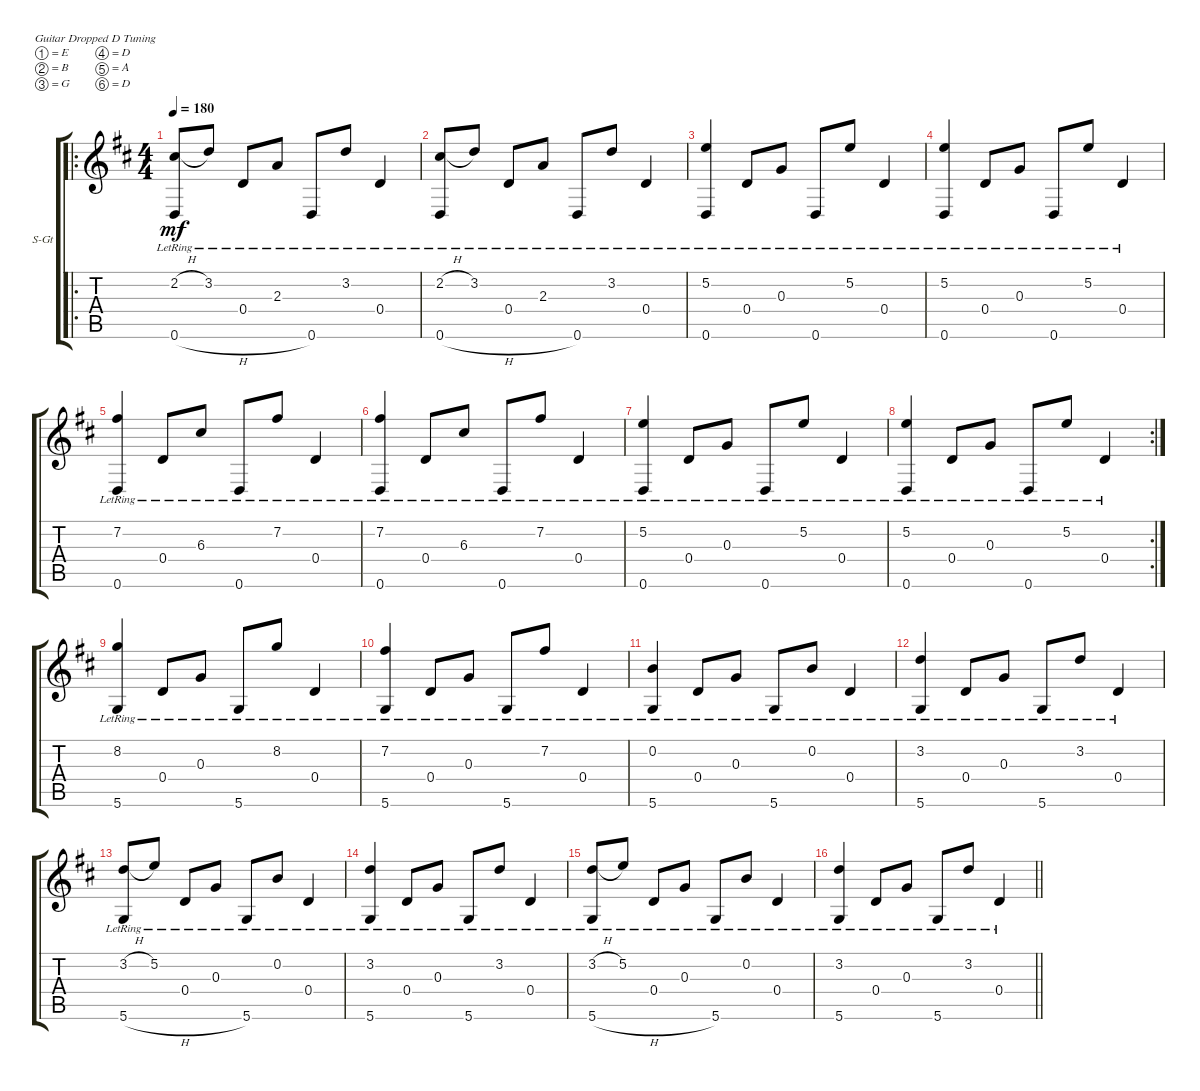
\defaultSystemsLayout 4
\bracketExtendMode groupsimilarinstruments
\firstSystemTrackNameOrientation horizontal
\otherSystemsTrackNameOrientation horizontal
\track ("Steel Guitar" "S-Gt") {instrument acousticguitarsteel}
\staff {score tabs}
\tuning (E4 B3 G3 D3 A2 D2)
\ro
\ts (4 4)
\tempo 180
\clef g2
\ks d
(0.6{h lr} 2.2{h lr}).8{dy mf instrument acousticguitarsteel} 3.2{lr}.8 0.4{lr}.8 2.3{lr}.8 0.6{lr}.8 3.2{lr}.8 0.4{lr}.4 |
(0.6{h lr} 2.2{h lr}).8 3.2{lr}.8 0.4{lr}.8 2.3{lr}.8 0.6{lr}.8 3.2{lr}.8 0.4{lr}.4 |
(0.6{lr} 5.2{lr}).4 0.4{lr}.8 0.3{lr}.8 0.6{lr}.8 5.2{lr}.8 0.4{lr}.4 |
(0.6{lr} 5.2{lr}).4 0.4{lr}.8 0.3{lr}.8 0.6{lr}.8 5.2{lr}.8 0.4{lr}.4 |
(0.6{lr} 7.2{lr}).4 0.4{lr}.8 6.3{lr}.8 0.6{lr}.8 7.2{lr}.8 0.4{lr}.4 |
(0.6{lr} 7.2{lr}).4 0.4{lr}.8 6.3{lr}.8 0.6{lr}.8 7.2{lr}.8 0.4{lr}.4 |
(0.6{lr} 5.2{lr}).4 0.4{lr}.8 0.3{lr}.8 0.6{lr}.8 5.2{lr}.8 0.4{lr}.4 |
\rc 2
(0.6{lr} 5.2{lr}).4 0.4{lr}.8 0.3{lr}.8 0.6{lr}.8 5.2{lr}.8 0.4{lr}.4 |
(5.6{lr} 8.2{lr}).4 0.4{lr}.8 0.3{lr}.8 5.6{lr}.8 8.2{lr}.8 0.4{lr}.4 |
(5.6{lr} 7.2{lr}).4 0.4{lr}.8 0.3{lr}.8 5.6{lr}.8 7.2{lr}.8 0.4{lr}.4 |
(5.6{lr} 0.2{lr}).4 0.4{lr}.8 0.3{lr}.8 5.6{lr}.8 0.2{lr}.8 0.4{lr}.4 |
(5.6{lr} 3.2{lr}).4 0.4{lr}.8 0.3{lr}.8 5.6{lr}.8 3.2{lr}.8 0.4{lr}.4 |
(5.6{h lr} 3.2{h lr}).8 5.2{lr}.8 0.4{lr}.8 0.3{lr}.8 5.6{lr}.8 0.2{lr}.8 0.4{lr}.4 |
(5.6{lr} 3.2{lr}).4 0.4{lr}.8 0.3{lr}.8 5.6{lr}.8 3.2{lr}.8 0.4{lr}.4 |
(5.6{h lr} 3.2{h lr}).8 5.2{lr}.8 0.4{lr}.8 0.3{lr}.8 5.6{lr}.8 0.2{lr}.8 0.4{lr}.4 |
\barLineRight lightlight
(5.6{lr} 3.2{lr}).4 0.4{lr}.8 0.3{lr}.8 5.6{lr}.8 3.2{lr}.8 0.4{lr}.4
